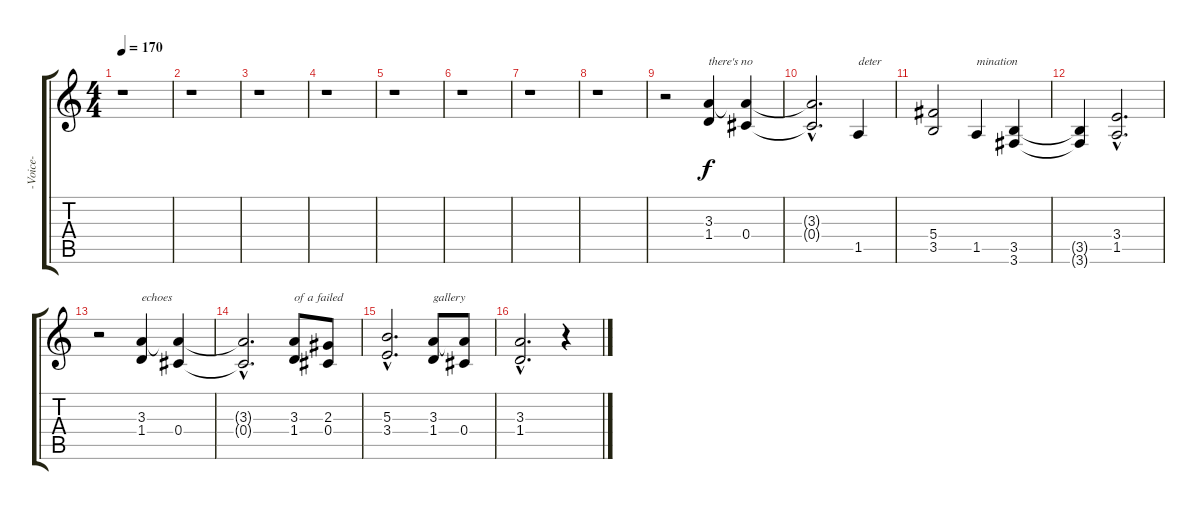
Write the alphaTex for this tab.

\track ("-Voice-" "-Voice-") {instrument synthbass2}
\staff {score tabs}
\tuning (Eb4 Bb3 Gb3 Db3 Ab2 Eb2) {hide}
\ts (4 4)
\tempo 170
\clef g2
\ks c
r.1{dy fff} |
r.1 |
r.1 |
r.1 |
r.1 |
r.1 |
r.1 |
r.1 |
r.2 (3.3 1.4).4{txt "there's no" dy f} (3.3{t} 0.4).4 |
(3.3{hac t} 0.4{hac t}).2{d} 1.5.4{txt "deter"} |
(5.4 3.5).2 1.5.4{txt "mination"} (3.5 3.6).4 |
(3.5{t} 3.6{t}).4 (3.4{hac} 1.5{hac}).2{d} |
r.2 (3.3 1.4).4{txt "echoes "} (3.3{t} 0.4).4 |
(3.3{hac t} 0.4{hac t}).2{d} (3.3 1.4).8{txt "of a failed"} (2.3 0.4).8 |
(5.3{hac} 3.4{hac}).2{d} (3.3 1.4).8{txt "gallery"} (3.3{t} 0.4).8 |
(3.3{hac} 1.4{hac}).2{d} r.4
